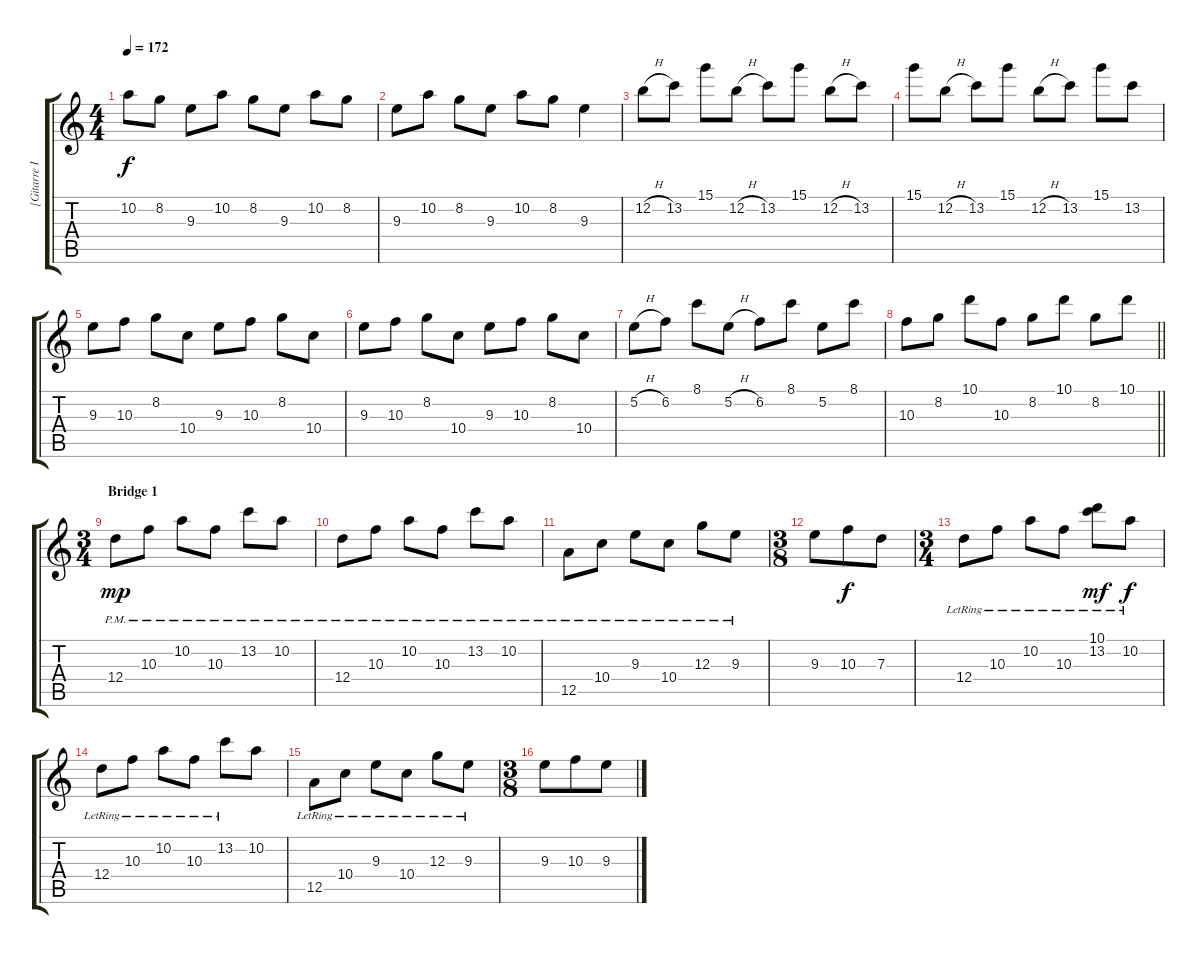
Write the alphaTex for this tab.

\track ("[Gitarre I]" "[Gitarre I") {instrument overdrivenguitar}
\staff {score tabs}
\tuning (E4 B3 G3 D3 A2 E2) {hide}
\ts (4 4)
\tempo 172
\clef g2
\ks c
10.2.8{dy f} 8.2.8 9.3.8 10.2.8 8.2.8 9.3.8 10.2.8 8.2.8 |
9.3.8 10.2.8 8.2.8 9.3.8 10.2.8 8.2.8 9.3.4 |
12.2{h}.8 13.2.8 15.1.8 12.2{h}.8 13.2.8 15.1.8 12.2{h}.8 13.2.8 |
15.1.8 12.2{h}.8 13.2.8 15.1.8 12.2{h}.8 13.2.8 15.1.8 13.2.8 |
9.3.8 10.3.8 8.2.8 10.4.8 9.3.8 10.3.8 8.2.8 10.4.8 |
9.3.8 10.3.8 8.2.8 10.4.8 9.3.8 10.3.8 8.2.8 10.4.8 |
5.2{h}.8 6.2.8 8.1.8 5.2{h}.8 6.2.8 8.1.8 5.2.8 8.1.8 |
\barLineRight lightlight
10.3.8 8.2.8 10.1.8 10.3.8 8.2.8 10.1.8 8.2.8 10.1.8 |
\ts (3 4)
\section ("" "Bridge 1")
12.4{pm}.8{dy mp volume 14 instrument overdrivenguitar} 10.3{pm}.8 10.2{pm}.8 10.3{pm}.8 13.2{pm}.8 10.2{pm}.8 |
12.4{pm}.8 10.3{pm}.8 10.2{pm}.8 10.3{pm}.8 13.2{pm}.8 10.2{pm}.8 |
12.5{pm}.8 10.4{pm}.8 9.3{pm}.8 10.4{pm}.8 12.3{pm}.8 9.3{pm}.8 |
\ts (3 8)
9.3.8 10.3.8{dy f volume 10 instrument overdrivenguitar} 7.3.8 |
\ts (3 4)
12.4{lr}.8 10.3{lr}.8 10.2{lr}.8 10.3{lr}.8 (10.1 13.2{lr}).8{dy mf} 10.2{lr}.8{dy f} |
12.4{lr}.8 10.3{lr}.8 10.2{lr}.8 10.3{lr}.8 13.2{lr}.8 10.2.8 |
12.5{lr}.8 10.4{lr}.8 9.3{lr}.8 10.4{lr}.8 12.3{lr}.8 9.3{lr}.8 |
\ts (3 8)
9.3.8 10.3.8 9.3.8
